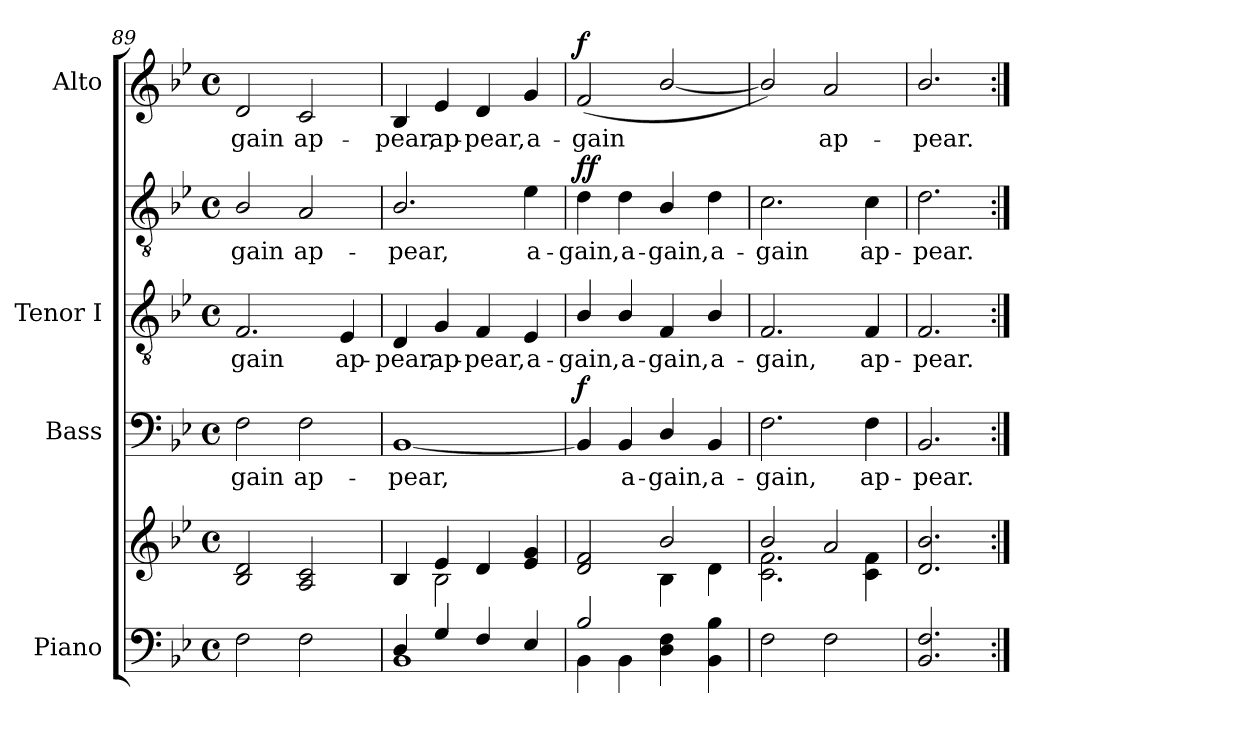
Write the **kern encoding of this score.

**kern	**kern	**kern	**text	**dynam	**kern	**text	**kern	**text	**dynam	**kern	**text	**dynam
*part4	*part4	*part3	*part3	*part3	*part2	*part2	*part2	*part2	*part2	*part1	*part1	*part1
*staff6	*staff5	*staff4	*staff4	*staff4	*staff3	*staff3	*staff2	*staff2	*staff2/3	*staff1	*staff1	*staff1
*I"Piano	*	*I"Bass	*	*	*I"Tenor I	*	*	*	*	*I"Alto	*	*
*	*	*I'B	*	*	*I'T	*	*	*	*	*I'A	*	*
!!LO:LB:g=z
*clefF4	*clefG2	*clefF4	*	*	*clefGv2	*	*clefGv2	*	*	*clefG2	*	*
*k[b-e-]	*k[b-e-]	*k[b-e-]	*	*	*k[b-e-]	*	*k[b-e-]	*	*	*k[b-e-]	*	*
*B-:	*B-:	*B-:	*	*	*B-:	*	*B-:	*	*	*B-:	*	*
*M4/4	*M4/4	*M4/4	*	*	*M4/4	*	*M4/4	*	*	*M4/4	*	*
*met(c)	*met(c)	*met(c)	*	*	*met(c)	*	*met(c)	*	*	*met(c)	*	*
=89	=89	=89	=89	=89	=89	=89	=89	=89	=89	=89	=89	=89
*^	*^	*	*	*	*	*	*	*	*	*	*	*
!	!	!	!	!	!LO:LY:b	!	!	!LO:LY:b	!	!LO:LY:b	!	!	!LO:LY:b	!
2F\	1ryy	2B-/ 2d/	1ryy	2F\	-gain	.	2.F/	-gain	2B-/	-gain	.	2d/	-gain	.
!	!	!	!	!	!LO:LY:b	!	!	!	!	!LO:LY:b	!	!	!LO:LY:b	!
2F\	.	2A/ 2c/	.	2F\	ap-	.	.	.	2A/	ap-	.	2c/	ap-	.
!	!	!	!	!	!	!	!	!LO:LY:b	!	!	!	!	!	!
.	.	.	.	.	.	.	4E-/	ap-	.	.	.	.	.	.
=90	=90	=90	=90	=90	=90	=90	=90	=90	=90	=90	=90	=90	=90	=90
!	!	!	!	!	!LO:LY:b	!	!	!LO:LY:b	!	!LO:LY:b	!	!	!LO:LY:b	!
4D/	1BB-\	4B-/	4ryy	[1BB-	-pear,	.	4D/	-pear,	2.B-/	-pear,	.	4B-/	-pear,	.
!	!	!	!	!	!	!	!	!LO:LY:b	!	!	!	!	!LO:LY:b	!
4G/	.	4e-/	2B-\	.	.	.	4G/	ap-	.	.	.	4e-/	ap-	.
!	!	!	!	!	!	!	!	!LO:LY:b	!	!	!	!	!LO:LY:b	!
4F/	.	4d/	.	.	.	.	4F/	-pear,	.	.	.	4d/	-pear,	.
!	!	!	!	!	!	!	!	!LO:LY:b	!	!LO:LY:b	!	!	!LO:LY:b	!
4E-/	.	4e-/ 4g/	4ryy	.	.	.	4E-/	a-	4e-\	a-	.	4g/	a-	.
=91	=91	=91	=91	=91	=91	=91	=91	=91	=91	=91	=91	=91	=91	=91
!	!	!	!	!	!	!LO:DY:b	!	!LO:LY:b	!	!LO:LY:b	!LO:DY:b=2	!	!LO:LY:b	!
!	!	!	!	!	!	!	!	!	!	!	!LO:DY:n=1:b	!	!	!LO:DY:b
2B-/	4BB-\	2d/ 2f/	2ryy	4BB-/]	.	f	4B-/	-gain,	4d\	-gain,	f f	(<2f/	-gain	f
!	!	!	!	!	!LO:LY:b	!	!	!LO:LY:b	!	!LO:LY:b	!	!	!	!
.	4BB-\	.	.	4BB-/	a-	.	4B-/	a-	4d\	a-	.	.	.	.
!	!	!	!	!	!LO:LY:b	!	!	!LO:LY:b	!	!LO:LY:b	!	!	!	!
4D\ 4F\	2ryy	2b-/	4B-\	4D/	-gain,	.	4F/	-gain,	4B-/	-gain,	.	[2b-/	.	.
!	!	!	!	!	!LO:LY:b	!	!	!LO:LY:b	!	!LO:LY:b	!	!	!	!
4BB-\ 4B-\	.	.	4d\	4BB-/	a-	.	4B-/	a-	4d\	a-	.	.	.	.
=92	=92	=92	=92	=92	=92	=92	=92	=92	=92	=92	=92	=92	=92	=92
!	!	!	!	!	!LO:LY:b	!	!	!LO:LY:b	!	!LO:LY:b	!	!	!	!
1ryy	2F\	2b-/	2.c\ 2.f\	2.F\	-gain,	.	2.F/	-gain,	2.c\	-gain	.	2b-/])	.	.
!	!	!	!	!	!	!	!	!	!	!	!	!	!LO:LY:b	!
.	2F\	2a/	.	.	.	.	.	.	.	.	.	2a/	ap-	.
!	!	!	!	!	!LO:LY:b	!	!	!LO:LY:b	!	!LO:LY:b	!	!	!	!
.	.	.	4c\ 4f\	4F\	ap-	.	4F/	ap-	4c\	ap-	.	.	.	.
=93	=93	=93	=93	=93	=93	=93	=93	=93	=93	=93	=93	=93	=93	=93
!	!	!	!	!	!LO:LY:b	!	!	!LO:LY:b	!	!LO:LY:b	!	!	!LO:LY:b	!
2.ryy	2.BB-/ 2.F/	2.d/ 2.b-/	2.ryy	2.BB-/	-pear.	.	2.F/	pear.	2.d\	-pear.	.	2.b-/	-pear.	.
*v	*v	*	*	*	*	*	*	*	*	*	*	*	*	*
*	*v	*v	*	*	*	*	*	*	*	*	*	*	*
=:|!	=:|!	=:|!	=:|!	=:|!	=:|!	=:|!	=:|!	=:|!	=:|!	=:|!	=:|!	=:|!
*-	*-	*-	*-	*-	*-	*-	*-	*-	*-	*-	*-	*-
